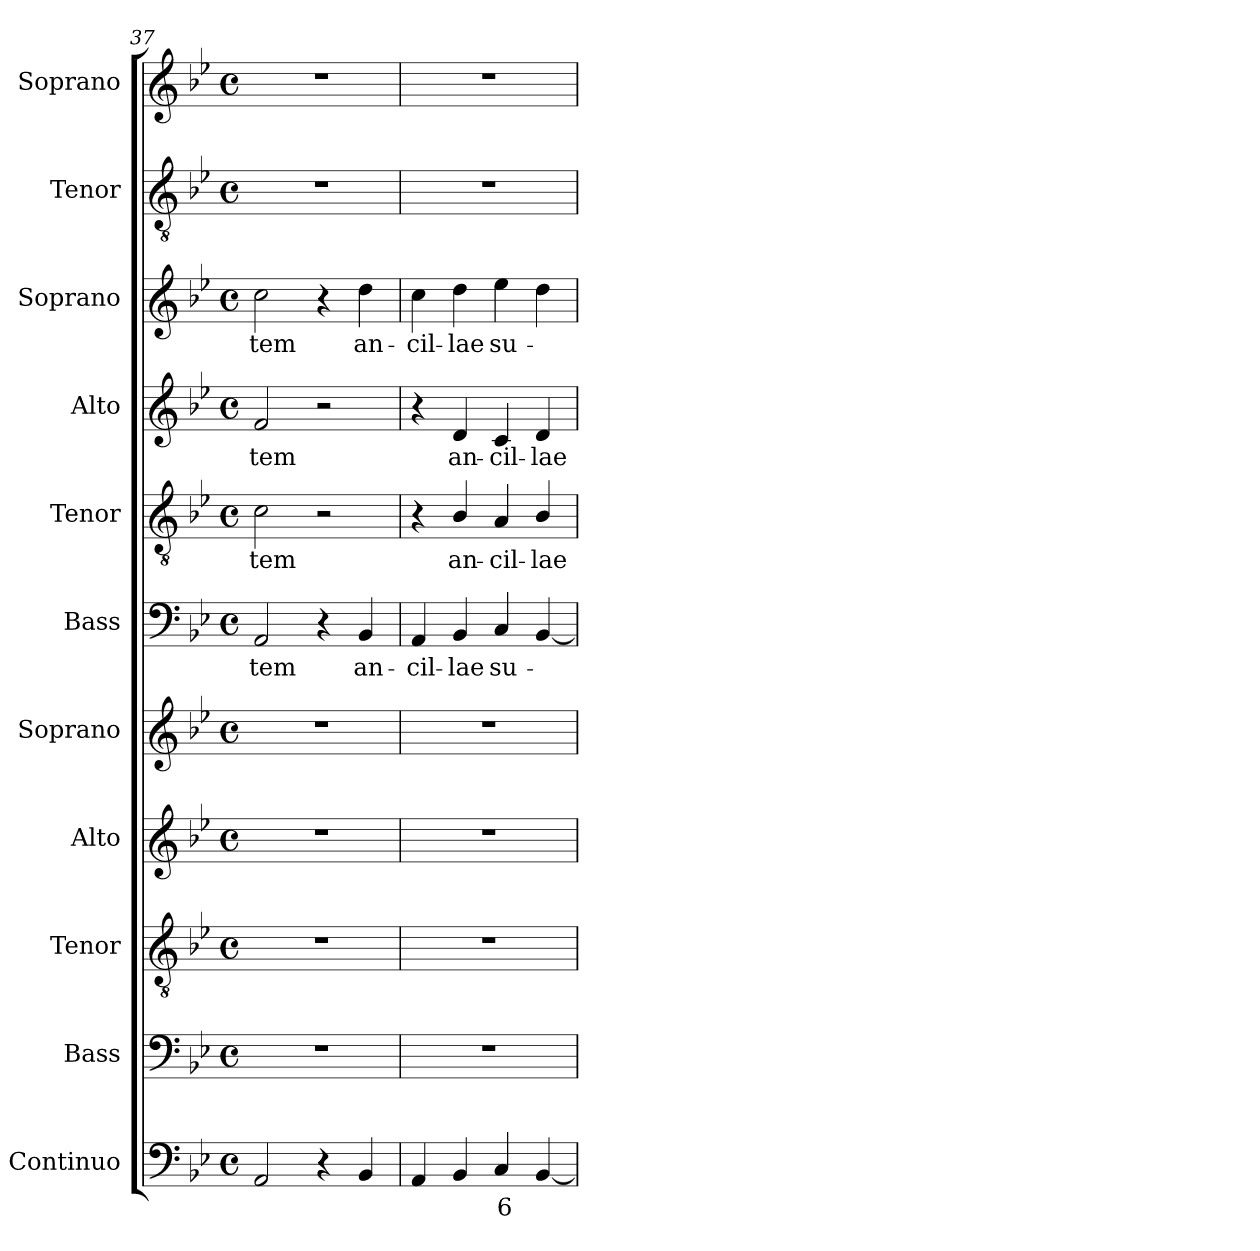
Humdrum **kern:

**kern	**text	**kern	**kern	**kern	**kern	**kern	**text	**kern	**text	**kern	**text	**kern	**text	**kern	**kern
*part11	*part11	*part10	*part9	*part8	*part7	*part6	*part6	*part5	*part5	*part4	*part4	*part3	*part3	*part2	*part1
*staff11	*staff11	*staff10	*staff9	*staff8	*staff7	*staff6	*staff6	*staff5	*staff5	*staff4	*staff4	*staff3	*staff3	*staff2	*staff1
*I"Continuo	*	*I"Bass	*I"Tenor	*I"Alto	*I"Soprano	*I"Bass	*	*I"Tenor	*	*I"Alto	*	*I"Soprano	*	*I"Tenor	*I"Soprano
*I'Cont.	*	*I'B.	*I'T.	*I'A.	*I'S.	*I'B.	*	*I'T.	*	*I'A.	*	*I'S.	*	*I'T.	*I'S.
*clefF4	*	*clefF4	*clefGv2	*clefG2	*clefG2	*clefF4	*	*clefGv2	*	*clefG2	*	*clefG2	*	*clefGv2	*clefG2
*	*	*	*ITrd7c12	*	*	*	*	*ITrd7c12	*	*	*	*	*	*ITrd7c12	*
*k[b-e-]	*	*k[b-e-]	*k[b-e-]	*k[b-e-]	*k[b-e-]	*k[b-e-]	*	*k[b-e-]	*	*k[b-e-]	*	*k[b-e-]	*	*k[b-e-]	*k[b-e-]
*B-:	*	*B-:	*B-:	*B-:	*B-:	*B-:	*	*B-:	*	*B-:	*	*B-:	*	*B-:	*B-:
*M4/4	*	*M4/4	*M4/4	*M4/4	*M4/4	*M4/4	*	*M4/4	*	*M4/4	*	*M4/4	*	*M4/4	*M4/4
*met(c)	*	*met(c)	*met(c)	*met(c)	*met(c)	*met(c)	*	*met(c)	*	*met(c)	*	*met(c)	*	*met(c)	*met(c)
=37	=37	=37	=37	=37	=37	=37	=37	=37	=37	=37	=37	=37	=37	=37	=37
!	!	!	!	!	!	!	!LO:LY:b:color=#000000	!	!	!	!	!	!	!	!
!	!	!	!	!	!	!	!	!	!LO:LY:b:color=#000000	!	!	!	!	!	!
!	!	!	!	!	!	!	!	!	!	!	!LO:LY:b:color=#000000	!	!	!	!
!	!	!	!	!	!	!	!	!	!	!	!	!	!LO:LY:b:color=#000000	!	!
2AAi/	.	1r	1r	1r	1r	2AAi/	-tem	2Ci\	-tem	2fi/	-tem	2cci\	-tem	1r	1r
4r	.	.	.	.	.	4r	.	2r	.	2r	.	4r	.	.	.
!	!	!	!	!	!	!	!LO:LY:b:color=#000000	!	!	!	!	!	!	!	!
!	!	!	!	!	!	!	!	!	!	!	!	!	!LO:LY:b:color=#000000	!	!
4BB-i/	.	.	.	.	.	4BB-i/	an-	.	.	.	.	4ddi\	an-	.	.
=38	=38	=38	=38	=38	=38	=38	=38	=38	=38	=38	=38	=38	=38	=38	=38
!	!	!	!	!	!	!	!LO:LY:b:color=#000000	!	!	!	!	!	!	!	!
!	!	!	!	!	!	!	!	!	!	!	!	!	!LO:LY:b:color=#000000	!	!
4AAi/	.	1r	1r	1r	1r	4AAi/	-cil-	4r	.	4r	.	4cci\	-cil-	1r	1r
!	!	!	!	!	!	!	!LO:LY:b:color=#000000	!	!	!	!	!	!	!	!
!	!	!	!	!	!	!	!	!	!LO:LY:b:color=#000000	!	!	!	!	!	!
!	!	!	!	!	!	!	!	!	!	!	!LO:LY:b:color=#000000	!	!	!	!
!	!	!	!	!	!	!	!	!	!	!	!	!	!LO:LY:b:color=#000000	!	!
4BB-i/	.	.	.	.	.	4BB-i/	-lae	4BB-i/	an-	4di/	an-	4ddi\	-lae	.	.
!	!LO:LY:b:color=#000000	!	!	!	!	!	!	!	!	!	!	!	!	!	!
!	!	!	!	!	!	!	!LO:LY:b:color=#000000	!	!	!	!	!	!	!	!
!	!	!	!	!	!	!	!	!	!LO:LY:b:color=#000000	!	!	!	!	!	!
!	!	!	!	!	!	!	!	!	!	!	!LO:LY:b:color=#000000	!	!	!	!
!	!	!	!	!	!	!	!	!	!	!	!	!	!LO:LY:b:color=#000000	!	!
4Ci/	6	.	.	.	.	4Ci/	su-	4AAi/	-cil-	4ci/	-cil-	4ee-i\	su-	.	.
!	!	!	!	!	!	!	!	!	!LO:LY:b:color=#000000	!	!	!	!	!	!
!	!	!	!	!	!	!	!	!	!	!	!LO:LY:b:color=#000000	!	!	!	!
[<4BB-i/	.	.	.	.	.	[<4BB-i/	.	4BB-i/	-lae	4di/	-lae	4ddi\	.	.	.
=	=	=	=	=	=	=	=	=	=	=	=	=	=	=	=
*-	*-	*-	*-	*-	*-	*-	*-	*-	*-	*-	*-	*-	*-	*-	*-
